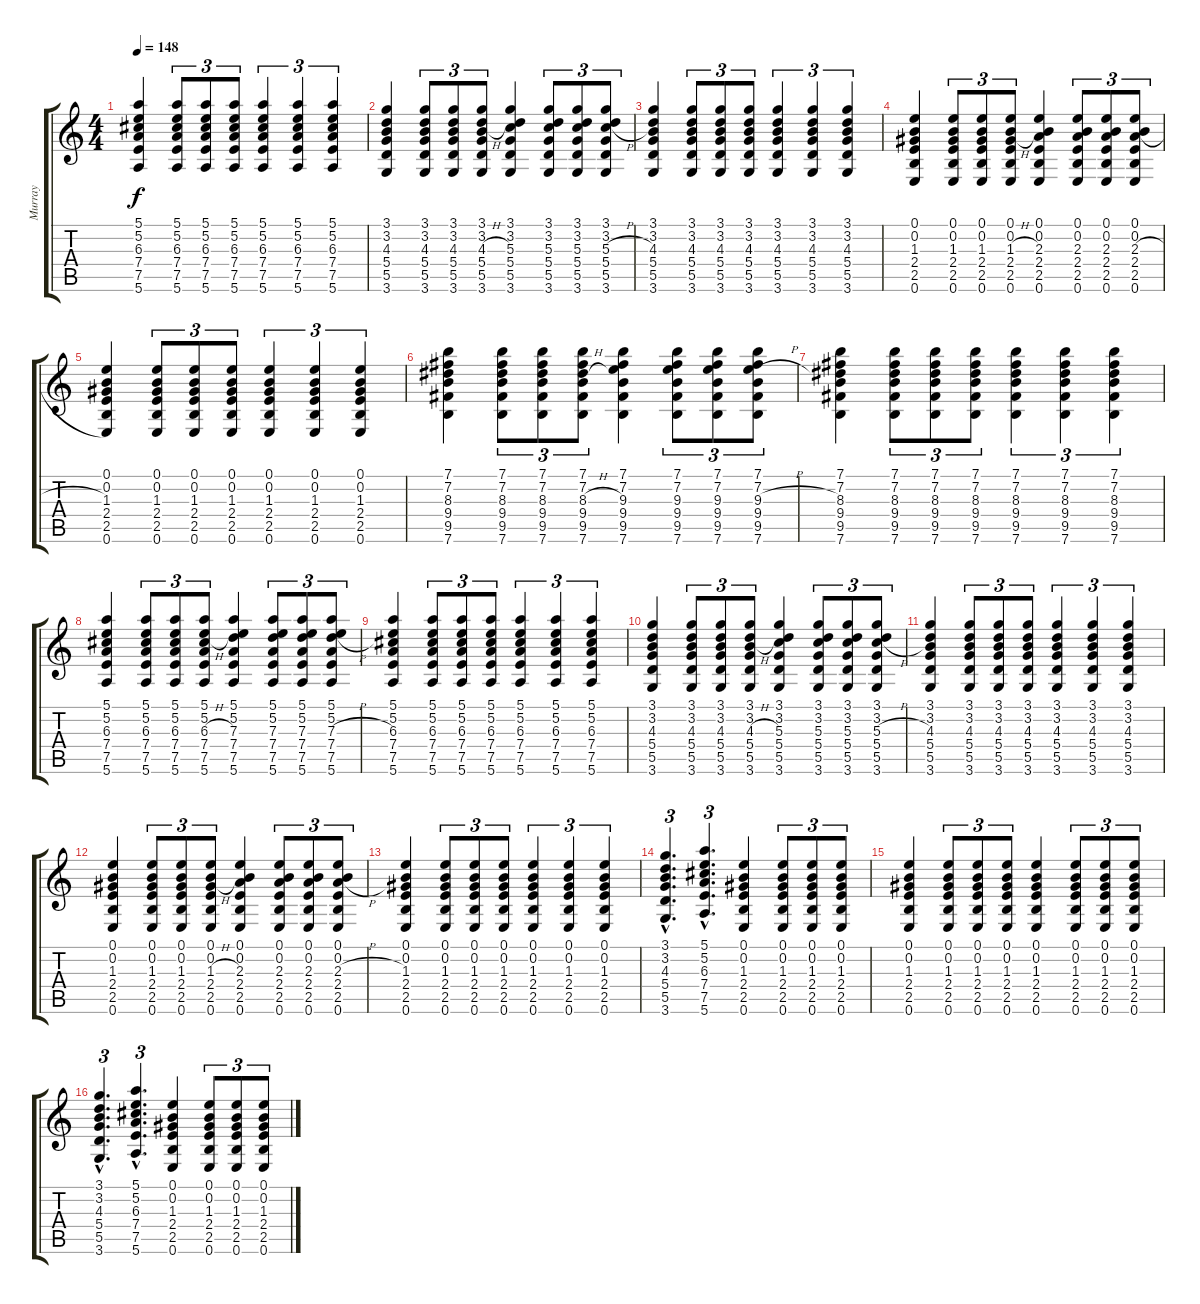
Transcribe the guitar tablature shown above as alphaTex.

\track ("Murray" "Murray") {instrument electricguitarclean}
\staff {score tabs}
\tuning (E4 B3 G3 D3 A2 E2) {hide}
\ts (4 4)
\tempo 148
\clef g2
\ks c
(5.1 5.2 6.3 7.4 7.5 5.6).4{dy f} (5.1 5.2 6.3 7.4 7.5 5.6).8{tu (3 2)} (5.1 5.2 6.3 7.4 7.5 5.6).8{tu (3 2)} (5.1 5.2 6.3 7.4 7.5 5.6).8{tu (3 2)} (5.1 5.2 6.3 7.4 7.5 5.6).4{tu (3 2)} (5.1 5.2 6.3 7.4 7.5 5.6).4{tu (3 2)} (5.1 5.2 6.3 7.4 7.5 5.6).4{tu (3 2)} |
(3.1 3.2 4.3 5.4 5.5 3.6).4 (3.1 3.2 4.3 5.4 5.5 3.6).8{tu (3 2)} (3.1 3.2 4.3 5.4 5.5 3.6).8{tu (3 2)} (3.1 3.2 4.3{h} 5.4 5.5 3.6).8{tu (3 2)} (3.1 3.2 5.3 5.4 5.5 3.6).4 (3.1 3.2 5.3 5.4 5.5 3.6).8{tu (3 2)} (3.1 3.2 5.3 5.4 5.5 3.6).8{tu (3 2)} (3.1 3.2 5.3{h} 5.4 5.5 3.6).8{tu (3 2)} |
(3.1 3.2 4.3 5.4 5.5 3.6).4 (3.1 3.2 4.3 5.4 5.5 3.6).8{tu (3 2)} (3.1 3.2 4.3 5.4 5.5 3.6).8{tu (3 2)} (3.1 3.2 4.3 5.4 5.5 3.6).8{tu (3 2)} (3.1 3.2 4.3 5.4 5.5 3.6).4{tu (3 2)} (3.1 3.2 4.3 5.4 5.5 3.6).4{tu (3 2)} (3.1 3.2 4.3 5.4 5.5 3.6).4{tu (3 2)} |
(0.1 0.2 1.3 2.4 2.5 0.6).4 (0.1 0.2 1.3 2.4 2.5 0.6).8{tu (3 2)} (0.1 0.2 1.3 2.4 2.5 0.6).8{tu (3 2)} (0.1 0.2 1.3{h} 2.4 2.5 0.6).8{tu (3 2)} (0.1 0.2 2.3 2.4 2.5 0.6).4 (0.1 0.2 2.3 2.4 2.5 0.6).8{tu (3 2)} (0.1 0.2 2.3 2.4 2.5 0.6).8{tu (3 2)} (0.1 0.2 2.3{h} 2.4 2.5 0.6).8{tu (3 2)} |
(0.1 0.2 1.3 2.4 2.5 0.6).4 (0.1 0.2 1.3 2.4 2.5 0.6).8{tu (3 2)} (0.1 0.2 1.3 2.4 2.5 0.6).8{tu (3 2)} (0.1 0.2 1.3 2.4 2.5 0.6).8{tu (3 2)} (0.1 0.2 1.3 2.4 2.5 0.6).4{tu (3 2)} (0.1 0.2 1.3 2.4 2.5 0.6).4{tu (3 2)} (0.1 0.2 1.3 2.4 2.5 0.6).4{tu (3 2)} |
(7.1 7.2 8.3 9.4 9.5 7.6).4 (7.1 7.2 8.3 9.4 9.5 7.6).8{tu (3 2)} (7.1 7.2 8.3 9.4 9.5 7.6).8{tu (3 2)} (7.1 7.2 8.3{h} 9.4 9.5 7.6).8{tu (3 2)} (7.1 7.2 9.3 9.4 9.5 7.6).4 (7.1 7.2 9.3 9.4 9.5 7.6).8{tu (3 2)} (7.1 7.2 9.3 9.4 9.5 7.6).8{tu (3 2)} (7.1 7.2 9.3{h} 9.4 9.5 7.6).8{tu (3 2)} |
(7.1 7.2 8.3 9.4 9.5 7.6).4 (7.1 7.2 8.3 9.4 9.5 7.6).8{tu (3 2)} (7.1 7.2 8.3 9.4 9.5 7.6).8{tu (3 2)} (7.1 7.2 8.3 9.4 9.5 7.6).8{tu (3 2)} (7.1 7.2 8.3 9.4 9.5 7.6).4{tu (3 2)} (7.1 7.2 8.3 9.4 9.5 7.6).4{tu (3 2)} (7.1 7.2 8.3 9.4 9.5 7.6).4{tu (3 2)} |
(5.1 5.2 6.3 7.4 7.5 5.6).4 (5.1 5.2 6.3 7.4 7.5 5.6).8{tu (3 2)} (5.1 5.2 6.3 7.4 7.5 5.6).8{tu (3 2)} (5.1 5.2 6.3{h} 7.4 7.5 5.6).8{tu (3 2)} (5.1 5.2 7.3 7.4 7.5 5.6).4 (5.1 5.2 7.3 7.4 7.5 5.6).8{tu (3 2)} (5.1 5.2 7.3 7.4 7.5 5.6).8{tu (3 2)} (5.1 5.2 7.3{h} 7.4 7.5 5.6).8{tu (3 2)} |
(5.1 5.2 6.3 7.4 7.5 5.6).4 (5.1 5.2 6.3 7.4 7.5 5.6).8{tu (3 2)} (5.1 5.2 6.3 7.4 7.5 5.6).8{tu (3 2)} (5.1 5.2 6.3 7.4 7.5 5.6).8{tu (3 2)} (5.1 5.2 6.3 7.4 7.5 5.6).4{tu (3 2)} (5.1 5.2 6.3 7.4 7.5 5.6).4{tu (3 2)} (5.1 5.2 6.3 7.4 7.5 5.6).4{tu (3 2)} |
(3.1 3.2 4.3 5.4 5.5 3.6).4 (3.1 3.2 4.3 5.4 5.5 3.6).8{tu (3 2)} (3.1 3.2 4.3 5.4 5.5 3.6).8{tu (3 2)} (3.1 3.2 4.3{h} 5.4 5.5 3.6).8{tu (3 2)} (3.1 3.2 5.3 5.4 5.5 3.6).4 (3.1 3.2 5.3 5.4 5.5 3.6).8{tu (3 2)} (3.1 3.2 5.3 5.4 5.5 3.6).8{tu (3 2)} (3.1 3.2 5.3{h} 5.4 5.5 3.6).8{tu (3 2)} |
(3.1 3.2 4.3 5.4 5.5 3.6).4 (3.1 3.2 4.3 5.4 5.5 3.6).8{tu (3 2)} (3.1 3.2 4.3 5.4 5.5 3.6).8{tu (3 2)} (3.1 3.2 4.3 5.4 5.5 3.6).8{tu (3 2)} (3.1 3.2 4.3 5.4 5.5 3.6).4{tu (3 2)} (3.1 3.2 4.3 5.4 5.5 3.6).4{tu (3 2)} (3.1 3.2 4.3 5.4 5.5 3.6).4{tu (3 2)} |
(0.1 0.2 1.3 2.4 2.5 0.6).4 (0.1 0.2 1.3 2.4 2.5 0.6).8{tu (3 2)} (0.1 0.2 1.3 2.4 2.5 0.6).8{tu (3 2)} (0.1 0.2 1.3{h} 2.4 2.5 0.6).8{tu (3 2)} (0.1 0.2 2.3 2.4 2.5 0.6).4 (0.1 0.2 2.3 2.4 2.5 0.6).8{tu (3 2)} (0.1 0.2 2.3 2.4 2.5 0.6).8{tu (3 2)} (0.1 0.2 2.3{h} 2.4 2.5 0.6).8{tu (3 2)} |
(0.1 0.2 1.3 2.4 2.5 0.6).4 (0.1 0.2 1.3 2.4 2.5 0.6).8{tu (3 2)} (0.1 0.2 1.3 2.4 2.5 0.6).8{tu (3 2)} (0.1 0.2 1.3 2.4 2.5 0.6).8{tu (3 2)} (0.1 0.2 1.3 2.4 2.5 0.6).4{tu (3 2)} (0.1 0.2 1.3 2.4 2.5 0.6).4{tu (3 2)} (0.1 0.2 1.3 2.4 2.5 0.6).4{tu (3 2)} |
(3.1{hac} 3.2{hac} 4.3{hac} 5.4{hac} 5.5{hac} 3.6{hac}).4{d tu (3 2)} (5.1{hac} 5.2{hac} 6.3{hac} 7.4{hac} 7.5{hac} 5.6{hac}).4{d tu (3 2)} (0.1 0.2 1.3 2.4 2.5 0.6).4 (0.1 0.2 1.3 2.4 2.5 0.6).8{tu (3 2)} (0.1 0.2 1.3 2.4 2.5 0.6).8{tu (3 2)} (0.1 0.2 1.3 2.4 2.5 0.6).8{tu (3 2)} |
(0.1 0.2 1.3 2.4 2.5 0.6).4 (0.1 0.2 1.3 2.4 2.5 0.6).8{tu (3 2)} (0.1 0.2 1.3 2.4 2.5 0.6).8{tu (3 2)} (0.1 0.2 1.3 2.4 2.5 0.6).8{tu (3 2)} (0.1 0.2 1.3 2.4 2.5 0.6).4 (0.1 0.2 1.3 2.4 2.5 0.6).8{tu (3 2)} (0.1 0.2 1.3 2.4 2.5 0.6).8{tu (3 2)} (0.1 0.2 1.3 2.4 2.5 0.6).8{tu (3 2)} |
(3.1{hac} 3.2{hac} 4.3{hac} 5.4{hac} 5.5{hac} 3.6{hac}).4{d tu (3 2)} (5.1{hac} 5.2{hac} 6.3{hac} 7.4{hac} 7.5{hac} 5.6{hac}).4{d tu (3 2)} (0.1 0.2 1.3 2.4 2.5 0.6).4 (0.1 0.2 1.3 2.4 2.5 0.6).8{tu (3 2)} (0.1 0.2 1.3 2.4 2.5 0.6).8{tu (3 2)} (0.1 0.2 1.3 2.4 2.5 0.6).8{tu (3 2)}
